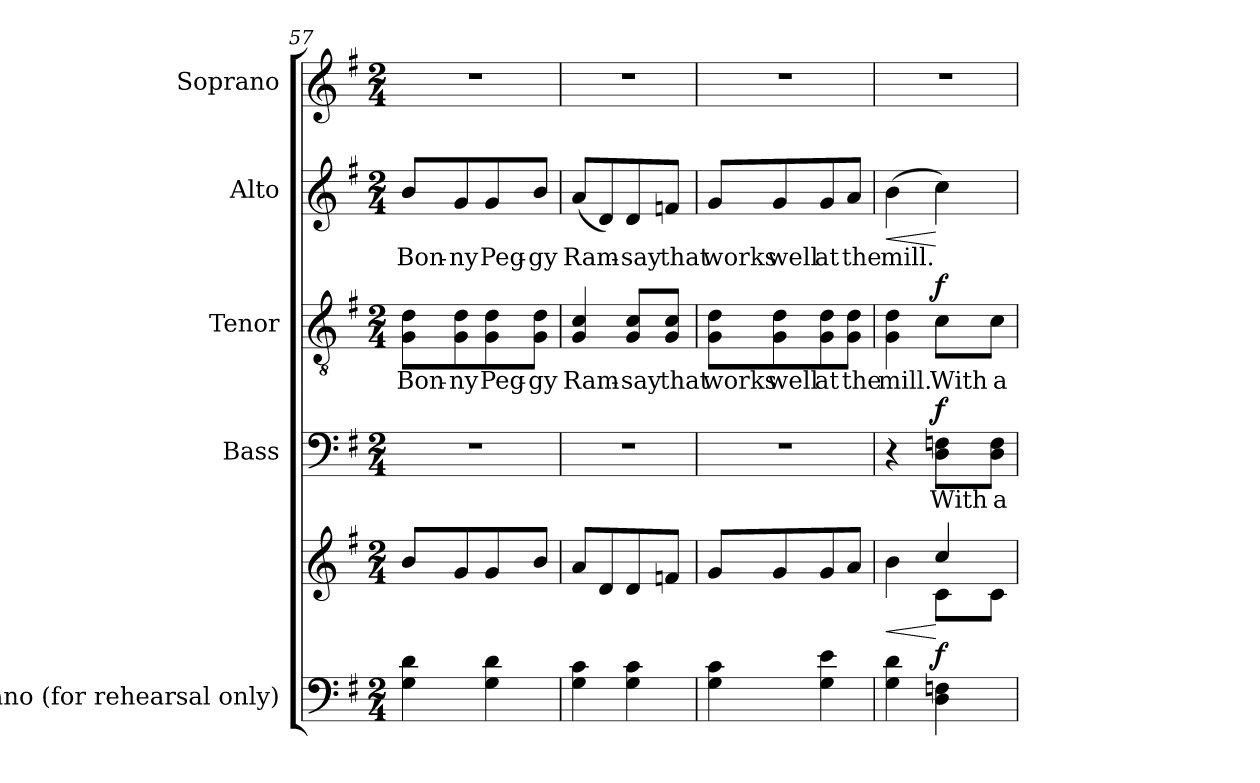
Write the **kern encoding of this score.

**kern	**kern	**dynam	**kern	**text	**dynam	**kern	**text	**dynam	**kern	**text	**dynam	**kern
*part5	*part5	*part5	*part4	*part4	*part4	*part3	*part3	*part3	*part2	*part2	*part2	*part1
*staff6	*staff5	*staff5/6	*staff4	*staff4	*staff4	*staff3	*staff3	*staff3	*staff2	*staff2	*staff2	*staff1
*I"Piano (for rehearsal only)	*	*	*I"Bass	*	*	*I"Tenor	*	*	*I"Alto	*	*	*I"Soprano
*I'Pno.	*	*	*I'B.	*	*	*I'T.	*	*	*I'A.	*	*	*I'S.
*clefF4	*clefG2	*	*clefF4	*	*	*clefGv2	*	*	*clefG2	*	*	*clefG2
*	*	*	*	*	*	*ITrd7c12	*	*	*	*	*	*
*k[f#]	*k[f#]	*	*k[f#]	*	*	*k[f#]	*	*	*k[f#]	*	*	*k[f#]
*G:	*G:	*	*G:	*	*	*G:	*	*	*G:	*	*	*G:
*M2/4	*M2/4	*	*M2/4	*	*	*M2/4	*	*	*M2/4	*	*	*M2/4
=57	=57	=57	=57	=57	=57	=57	=57	=57	=57	=57	=57	=57
!	!	!	!LO:N:vis=1	!	!	!	!	!	!	!	!	!
!	!	!	!	!	!	!	!LO:LY:b:color=#000000	!	!	!	!	!
!	!	!	!	!	!	!	!	!	!	!LO:LY:b:color=#000000	!	!LO:N:vis=1
4Gi\ 4di	8bi/L	.	2r	.	.	8GGi\ 8DiL	Bon-	.	8bi/L	Bon-	.	2r
!	!	!	!	!	!	!	!LO:LY:b:color=#000000	!	!	!	!	!
!	!	!	!	!	!	!	!	!	!	!LO:LY:b:color=#000000	!	!
.	8gi/	.	.	.	.	8GGi\ 8Di	-ny	.	8gi/	-ny	.	.
!	!	!	!	!	!	!	!LO:LY:b:color=#000000	!	!	!	!	!
!	!	!	!	!	!	!	!	!	!	!LO:LY:b:color=#000000	!	!
4Gi\ 4di	8gi/	.	.	.	.	8GGi\ 8Di	Peg-	.	8gi/	Peg-	.	.
!	!	!	!	!	!	!	!LO:LY:b:color=#000000	!	!	!	!	!
!	!	!	!	!	!	!	!	!	!	!LO:LY:b:color=#000000	!	!
.	8bi/J	.	.	.	.	8GGi\ 8DiJ	-gy	.	8bi/J	-gy	.	.
=58	=58	=58	=58	=58	=58	=58	=58	=58	=58	=58	=58	=58
!	!	!	!LO:N:vis=1	!	!	!	!	!	!	!	!	!
!	!	!	!	!	!	!	!LO:LY:b:color=#000000	!	!	!	!	!
!	!	!	!	!	!	!	!	!	!	!LO:LY:b:color=#000000	!	!LO:N:vis=1
4Gi\ 4ci	8ai/L	.	2r	.	.	4GGi/ 4Ci	Ram-	.	(8ai/L	Ram-	.	2r
.	8di/	.	.	.	.	.	.	.	8di/)	.	.	.
!	!	!	!	!	!	!	!LO:LY:b:color=#000000	!	!	!	!	!
!	!	!	!	!	!	!	!	!	!	!LO:LY:b:color=#000000	!	!
4Gi\ 4ci	8di/	.	.	.	.	8GGi/ 8CiL	-say	.	8di/	-say	.	.
!	!	!	!	!	!	!	!LO:LY:b:color=#000000	!	!	!	!	!
!	!	!	!	!	!	!	!	!	!	!LO:LY:b:color=#000000	!	!
.	8fni/J	.	.	.	.	8GGi/ 8CiJ	that	.	8fni/J	that	.	.
=59	=59	=59	=59	=59	=59	=59	=59	=59	=59	=59	=59	=59
!	!	!	!LO:N:vis=1	!	!	!	!	!	!	!	!	!
!	!	!	!	!	!	!	!LO:LY:b:color=#000000	!	!	!	!	!
!	!	!	!	!	!	!	!	!	!	!LO:LY:b:color=#000000	!	!LO:N:vis=1
4Gi\ 4ci	8gi/L	.	2r	.	.	8GGi\ 8DiL	works	.	8gi/L	works	.	2r
!	!	!	!	!	!	!	!LO:LY:b:color=#000000	!	!	!	!	!
!	!	!	!	!	!	!	!	!	!	!LO:LY:b:color=#000000	!	!
.	8gi/	.	.	.	.	8GGi\ 8Di	well	.	8gi/	well	.	.
!	!	!	!	!	!	!	!LO:LY:b:color=#000000	!	!	!	!	!
!	!	!	!	!	!	!	!	!	!	!LO:LY:b:color=#000000	!	!
4Gi\ 4ei	8gi/	.	.	.	.	8GGi\ 8Di	at	.	8gi/	at	.	.
!	!	!	!	!	!	!	!LO:LY:b:color=#000000	!	!	!	!	!
!	!	!	!	!	!	!	!	!	!	!LO:LY:b:color=#000000	!	!
.	8ai/J	.	.	.	.	8GGi\ 8DiJ	the	.	8ai/J	the	.	.
=60	=60	=60	=60	=60	=60	=60	=60	=60	=60	=60	=60	=60
!	!	!LO:HP:b	!	!	!	!	!	!	!	!	!	!
!	!	!LO:HP:n=1:b	!	!	!	!	!	!	!	!	!	!
!	!	!LO:HP:n=1:b	!	!	!	!	!	!	!	!	!	!
*	*^	*	*	*	*	*	*	*	*	*	*	*
!	!	!	!	!	!	!	!	!LO:LY:b:color=#000000	!	!	!	!	!
!	!	!	!	!	!	!	!	!	!	!	!LO:LY:b:color=#000000	!LO:HP:b	!
!	!	!	!	!	!	!	!	!	!	!	!	!LO:HP:n=1:b	!LO:N:vis=1
4Gi\ 4di	4bi\	4ryy	< < >	4r	.	.	4GGi\ 4Di	mill.	.	(4bi\	mill.	< >	2r
!	!	!	!	!	!LO:LY:b:color=#000000	!	!	!	!	!	!	!	!
!	!	!	!	!	!	!	!	!LO:LY:b:color=#000000	!	!	!	!	!
4Di\ 4Fni	4cci/	8ci\L	[ f	8Di\ 8FniL	With	f	8Ci\L	With	f	4cci\)	.	[	.
!	!	!	!	!	!LO:LY:b:color=#000000	!	!	!	!	!	!	!	!
!	!	!	!	!	!	!	!	!LO:LY:b:color=#000000	!	!	!	!	!
.	.	8ci\J	]	8Di\ 8FiJ	a	.	8Ci\J	a	.	.	.	.	.
*	*v	*v	*	*	*	*	*	*	*	*	*	*	*
.	.	[	.	.	.	.	.	.	.	.	]	.
=	=	=	=	=	=	=	=	=	=	=	=	=
*-	*-	*-	*-	*-	*-	*-	*-	*-	*-	*-	*-	*-
